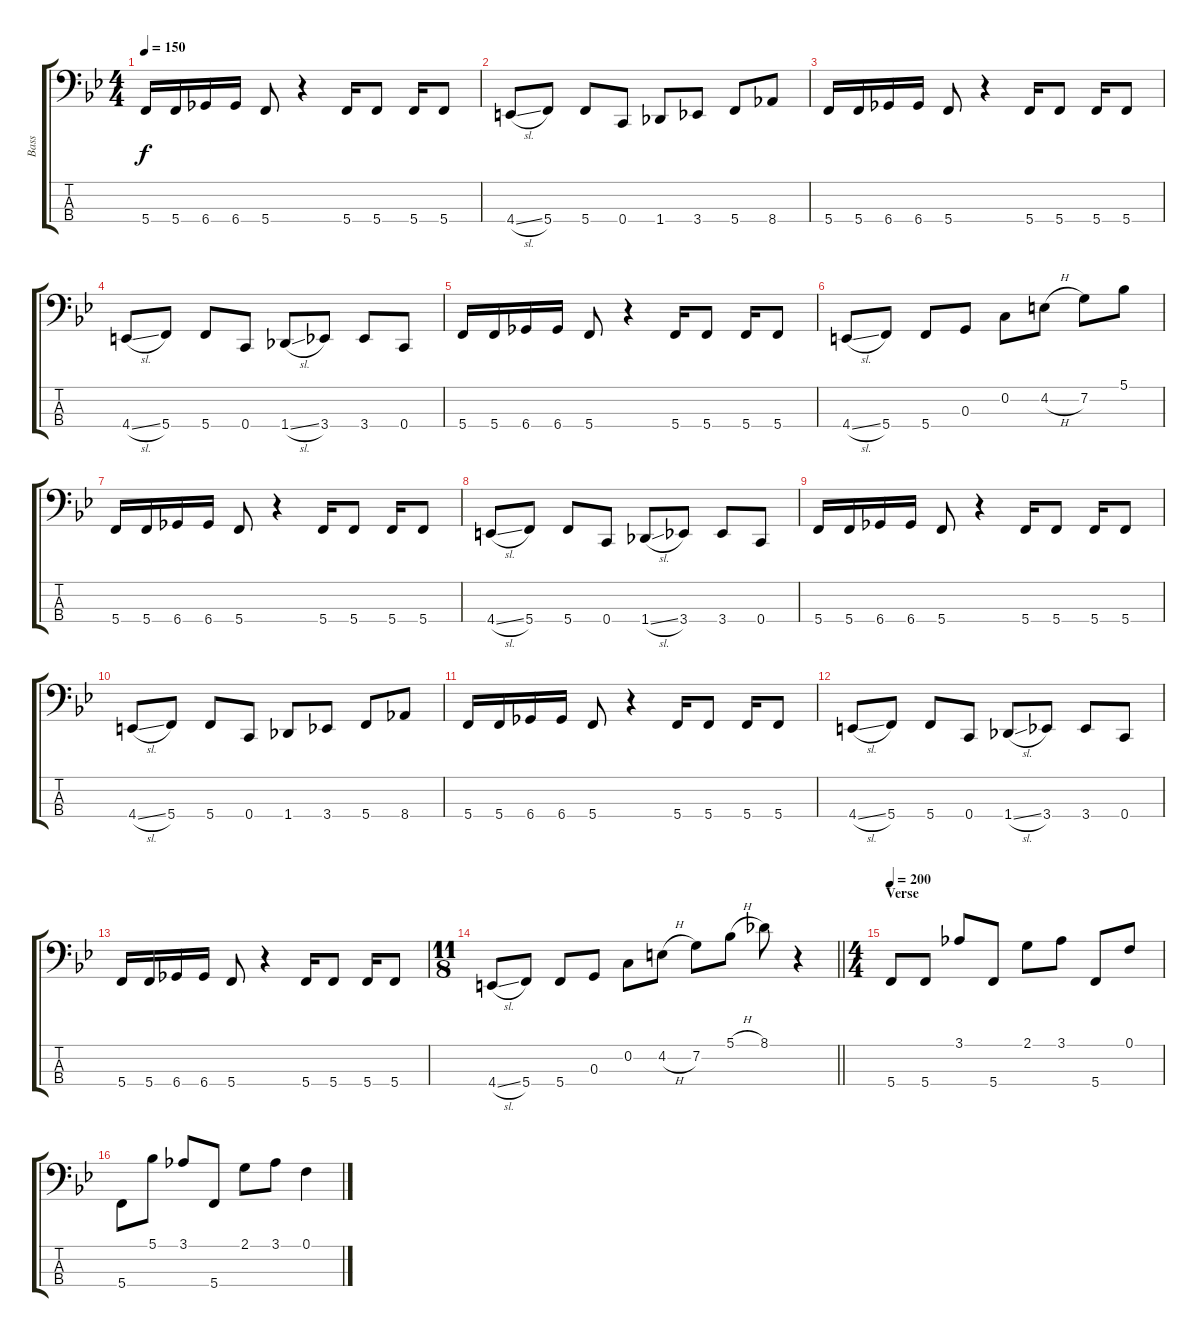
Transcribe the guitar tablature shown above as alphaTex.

\track ("Bass" "Bass") {instrument electricbasspick}
\staff {score tabs}
\tuning (F2 C2 G1 C1) {hide}
\ts (4 4)
\tempo 150
\clef f4
\ks bb
5.4.16{dy f} 5.4.16 6.4.16 6.4.16 5.4.8 r.4 5.4.16 5.4.8 5.4.16 5.4.8 |
4.4{sl}.8 5.4.8 5.4.8 0.4.8 1.4.8 3.4.8 5.4.8 8.4.8 |
5.4.16 5.4.16 6.4.16 6.4.16 5.4.8 r.4 5.4.16 5.4.8 5.4.16 5.4.8 |
4.4{sl}.8 5.4.8 5.4.8 0.4.8 1.4{sl}.8 3.4.8 3.4.8 0.4.8 |
5.4.16 5.4.16 6.4.16 6.4.16 5.4.8 r.4 5.4.16 5.4.8 5.4.16 5.4.8 |
4.4{sl}.8 5.4.8 5.4.8 0.3.8 0.2.8 4.2{h}.8 7.2.8 5.1.8 |
5.4.16 5.4.16 6.4.16 6.4.16 5.4.8 r.4 5.4.16 5.4.8 5.4.16 5.4.8 |
4.4{sl}.8 5.4.8 5.4.8 0.4.8 1.4{sl}.8 3.4.8 3.4.8 0.4.8 |
5.4.16 5.4.16 6.4.16 6.4.16 5.4.8 r.4 5.4.16 5.4.8 5.4.16 5.4.8 |
4.4{sl}.8 5.4.8 5.4.8 0.4.8 1.4.8 3.4.8 5.4.8 8.4.8 |
5.4.16 5.4.16 6.4.16 6.4.16 5.4.8 r.4 5.4.16 5.4.8 5.4.16 5.4.8 |
4.4{sl}.8 5.4.8 5.4.8 0.4.8 1.4{sl}.8 3.4.8 3.4.8 0.4.8 |
5.4.16 5.4.16 6.4.16 6.4.16 5.4.8 r.4 5.4.16 5.4.8 5.4.16 5.4.8 |
\ts (11 8)
\barLineRight lightlight
4.4{sl}.8 5.4.8 5.4.8 0.3.8 0.2.8 4.2{h}.8 7.2.8 5.1{h}.8 8.1.8 r.4 |
\ts (4 4)
\section ("" "Verse")
\tempo 200
5.4.8 5.4.8 3.1.8 5.4.8 2.1.8 3.1.8 5.4.8 0.1.8 |
5.4.8 5.1.8 3.1.8 5.4.8 2.1.8 3.1.8 0.1.4
